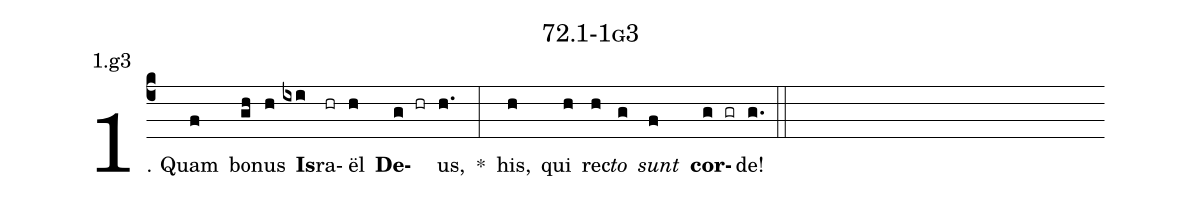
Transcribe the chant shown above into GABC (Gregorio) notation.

name: 72.1-1g3;
annotation: 1.g3;
%%
(c4)1. Quam(f) bo(gh)nus(h) <b>Is</b>(ixi)ra(hr)ël(h) <b>De</b>(g hr)us,(h.) *(:) his,(h) qui(h) rec(h)<i>to</i>(g) <i>sunt</i>(f) <b>cor</b>(g gr)de!(g.) (::)


%E(h) u(h) o(g) u(f) a(g) e.(g.) (::)
